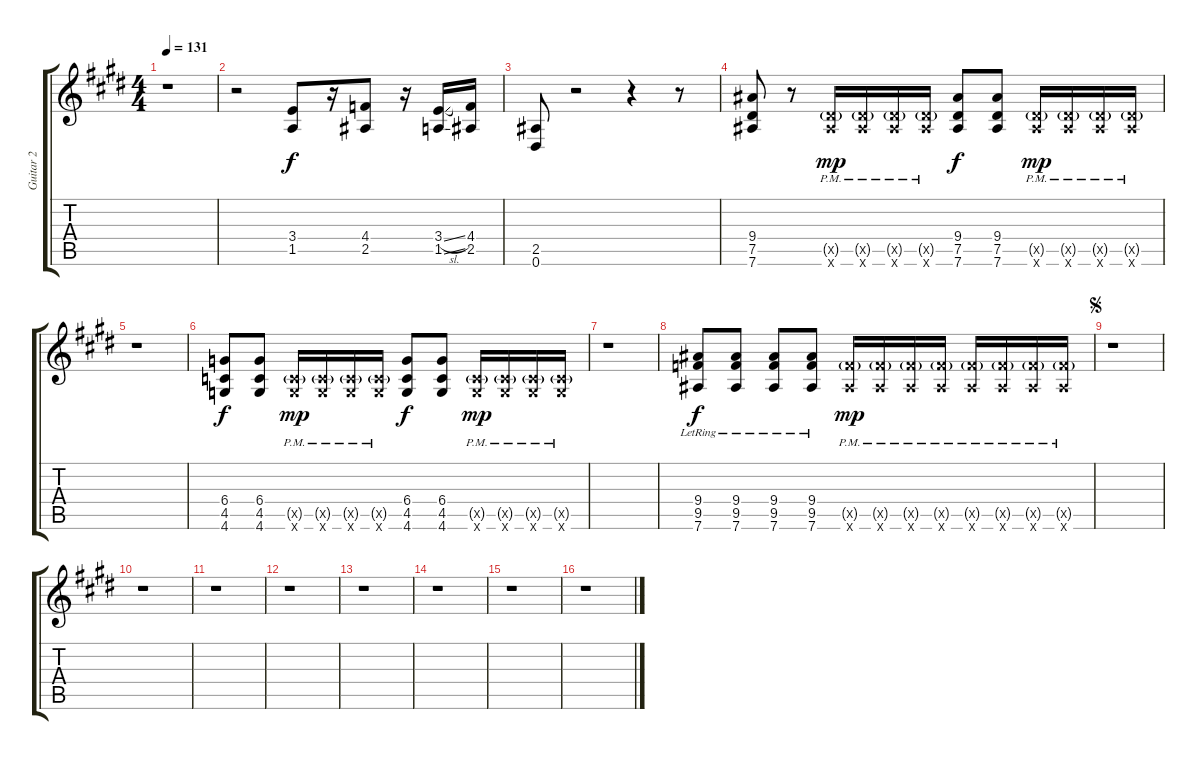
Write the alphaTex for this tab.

\track ("Guitar 2" "Guitar 2") {instrument distortionguitar}
\staff {score tabs}
\tuning (Eb4 Bb3 Gb3 Db3 Ab2 Eb2) {hide}
\ts (4 4)
\tempo 131
\clef g2
\ks e
r.1{dy f} |
\ks c#minor
r.2 (3.4 1.5).8 r.16 (4.4 2.5).8 r.16 (3.4{sl} 1.5{ss}).16 (4.4 2.5).16 |
\ks e
(2.5 0.6).8 r.2 r.4 r.8 |
\ks c#minor
(9.4 7.5 7.6).8 r.8 (7.5{g pm x} 7.6{pm x}).16{dy mp} (7.5{g pm x} 7.6{pm x}).16 (7.5{g pm x} 7.6{pm x}).16 (7.5{g pm x} 7.6{pm x}).16 (9.4 7.5 7.6).8{dy f} (9.4 7.5 7.6).8 (7.5{g pm x} 7.6{pm x}).16{dy mp} (7.5{g pm x} 7.6{pm x}).16 (7.5{g pm x} 7.6{pm x}).16 (7.5{g pm x} 7.6{pm x}).16 |
\ks e
r.1 |
\ks c#minor
(6.4 4.5 4.6).8{dy f} (6.4 4.5 4.6).8 (4.5{g pm x} 4.6{pm x}).16{dy mp} (4.5{g pm x} 4.6{pm x}).16 (4.5{g pm x} 4.6{pm x}).16 (4.5{g pm x} 4.6{pm x}).16 (6.4 4.5 4.6).8{dy f} (6.4 4.5 4.6).8 (4.5{g pm x} 4.6{pm x}).16{dy mp} (4.5{g pm x} 4.6{pm x}).16 (4.5{g pm x} 4.6{pm x}).16 (4.5{g pm x} 4.6{pm x}).16 |
\ks e
r.1 |
\ks c#minor
(9.4{lr} 9.5{lr} 7.6{lr}).8{dy f} (9.4{lr} 9.5{lr} 7.6{lr}).8 (9.4{lr} 9.5{lr} 7.6{lr}).8 (9.4{lr} 9.5{lr} 7.6{lr}).8 (9.5{g pm x} 7.6{pm x}).16{dy mp} (9.5{g pm x} 7.6{pm x}).16 (9.5{g pm x} 7.6{pm x}).16 (9.5{g pm x} 7.6{pm x}).16 (9.5{g pm x} 7.6{pm x}).16 (9.5{g pm x} 7.6{pm x}).16 (9.5{g pm x} 7.6{pm x}).16 (9.5{g pm x} 7.6{pm x}).16 |
\jump segno
\ks e
r.1 |
\ks c#minor
r.1 |
\ks e
r.1 |
\ks c#minor
r.1 |
\ks e
r.1 |
\ks c#minor
r.1 |
\ks e
r.1 |
\ks c#minor
r.1
